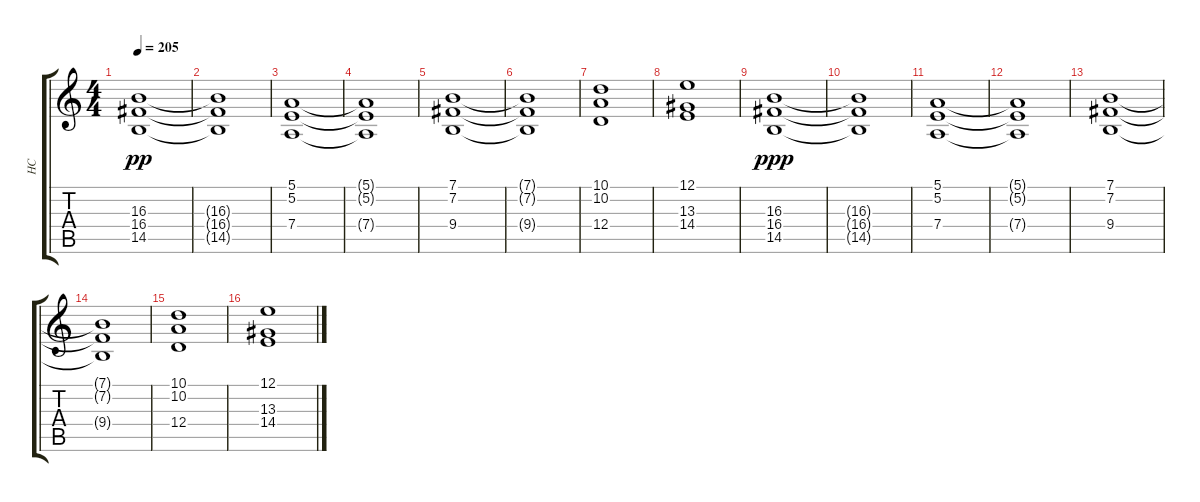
\track ("HC" "HC") {instrument stringensemble2}
\staff {score tabs}
\tuning (E4 B3 G3 D3 A2 E2) {hide}
\ts (4 4)
\tempo 205
\clef g2
\ks c
(16.3 16.4 14.5).1{dy pp} |
(16.3{t} 16.4{t} 14.5{t}).1 |
(5.1 5.2 7.4).1 |
(5.1{t} 5.2{t} 7.4{t}).1 |
(7.1 7.2 9.4).1 |
(7.1{t} 7.2{t} 9.4{t}).1 |
(10.1 10.2 12.4).1 |
(12.1 13.3 14.4).1 |
(16.3 16.4 14.5).1{dy ppp} |
(16.3{t} 16.4{t} 14.5{t}).1 |
(5.1 5.2 7.4).1 |
(5.1{t} 5.2{t} 7.4{t}).1 |
(7.1 7.2 9.4).1 |
(7.1{t} 7.2{t} 9.4{t}).1 |
(10.1 10.2 12.4).1 |
(12.1 13.3 14.4).1
